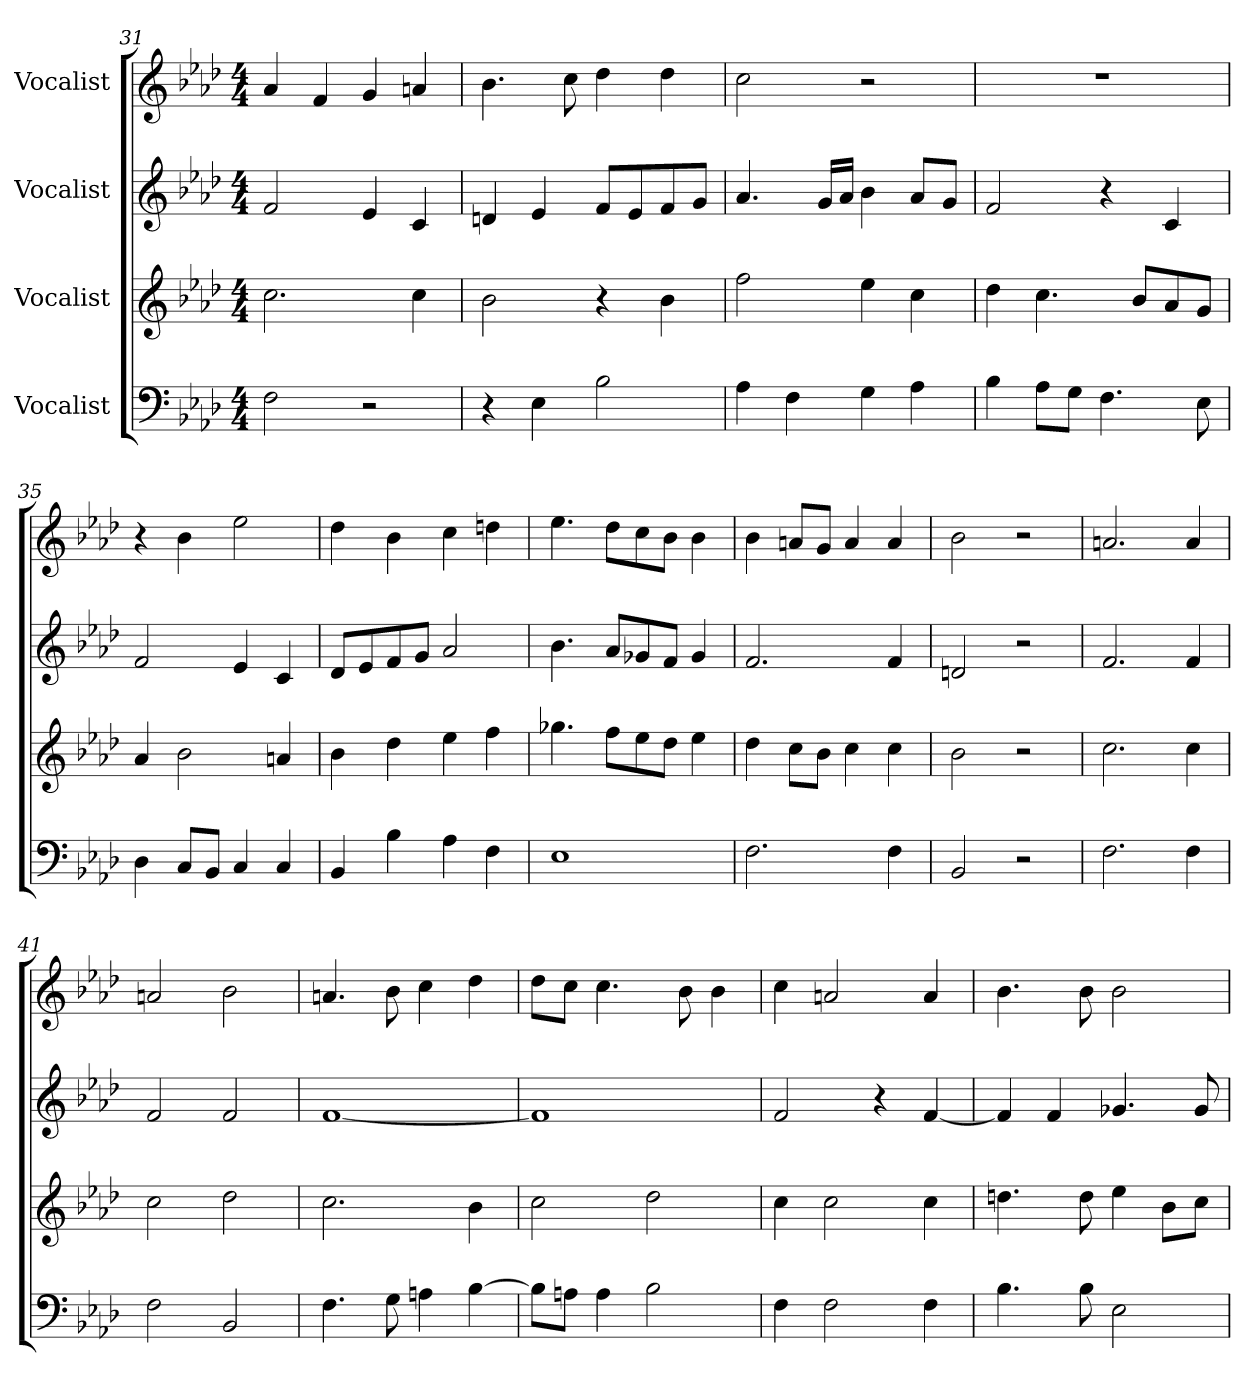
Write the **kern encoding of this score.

**kern	**kern	**kern	**kern
*part4	*part3	*part2	*part1
*staff4	*staff3	*staff2	*staff1
*I"Vocalist	*I"Vocalist	*I"Vocalist	*I"Vocalist
*clefF4	*clefG2	*clefG2	*clefG2
*k[b-e-a-d-]	*k[b-e-a-d-]	*k[b-e-a-d-]	*k[b-e-a-d-]
*M4/4	*M4/4	*M4/4	*M4/4
=31	=31	=31	=31
2F\	2.cc\	2f/	4a-/
.	.	.	4f/
2r	.	4e-/	4g/
.	4cc\	4c/	4an/
=32	=32	=32	=32
4r	2b-\	4dn/	4.b-\
4E-\	.	4e-/	.
.	.	.	8cc\
2B-\	4r	8f/L	4dd-\
.	.	8e-/	.
.	4b-\	8f/	4dd-\
.	.	8g/J	.
=33	=33	=33	=33
4A-\	2ff\	4.a-/	2cc\
4F\	.	.	.
.	.	16g/LL	.
.	.	16a-/JJ	.
4G\	4ee-\	4b-\	2r
4A-\	4cc\	8a-/L	.
.	.	8g/J	.
=34	=34	=34	=34
4B-\	4dd-\	2f/	1r
8A-\L	4.cc\	.	.
8G\J	.	.	.
4.F\	.	4r	.
.	8b-/L	.	.
.	8a-/	4c/	.
8E-\	8g/J	.	.
=35	=35	=35	=35
4D-\	4a-/	2f/	4r
8C/L	2b-\	.	4b-\
8BB-/J	.	.	.
4C/	.	4e-/	2ee-\
4C/	4an/	4c/	.
=36	=36	=36	=36
4BB-/	4b-\	8d-/L	4dd-\
.	.	8e-/	.
4B-\	4dd-\	8f/	4b-\
.	.	8g/J	.
4A-\	4ee-\	2a-/	4cc\
4F\	4ff\	.	4ddn\
=37	=37	=37	=37
1E-	4.gg-X\	4.b-\	4.ee-\
.	8ff\L	8a-/L	8dd-\L
.	8ee-\	8g-X/	8cc\
.	8dd-\J	8f/J	8b-\J
.	4ee-\	4g-/	4b-\
=38	=38	=38	=38
2.F\	4dd-\	2.f/	4b-\
.	8cc\L	.	8an/L
.	8b-\J	.	8g/J
.	4cc\	.	4a/
4F\	4cc\	4f/	4a/
=39	=39	=39	=39
2BB-/	2b-\	2dn/	2b-\
2r	2r	2r	2r
=40	=40	=40	=40
2.F\	2.cc\	2.f/	2.an/
4F\	4cc\	4f/	4a/
=41	=41	=41	=41
2F\	2cc\	2f/	2an/
2BB-/	2dd-\	2f/	2b-\
=42	=42	=42	=42
4.F\	2.cc\	[1f	4.an/
8G\	.	.	8b-\
4An\	.	.	4cc\
[4B-\	4b-\	.	4dd-\
=43	=43	=43	=43
8B-\L]	2cc\	1f]	8dd-\L
8An\J	.	.	8cc\J
4A\	.	.	4.cc\
2B-\	2dd-\	.	.
.	.	.	8b-\
.	.	.	4b-\
=44	=44	=44	=44
4F\	4cc\	2f/	4cc\
2F\	2cc\	.	2an/
.	.	4r	.
4F\	4cc\	[4f/	4a/
=45	=45	=45	=45
4.B-\	4.ddn\	4f/]	4.b-\
.	.	4f/	.
8B-\	8dd\	.	8b-\
2E-\	4ee-\	4.g-X/	2b-\
.	8b-\L	.	.
.	8cc\J	8g-/	.
=	=	=	=
*-	*-	*-	*-
